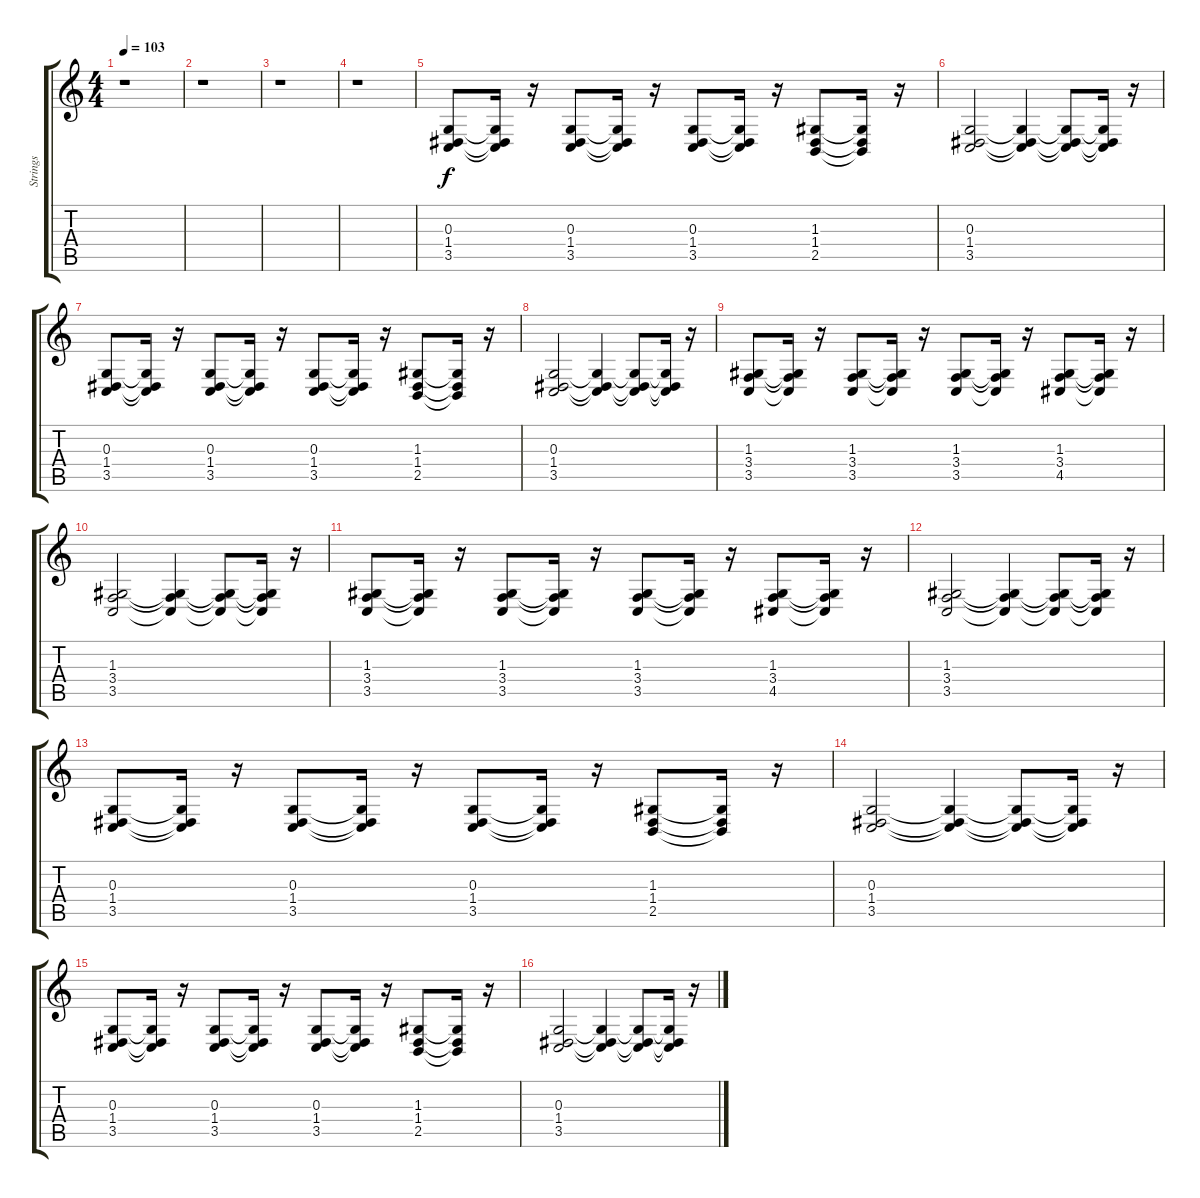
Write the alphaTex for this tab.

\track ("Strings" "Strings") {instrument stringensemble1}
\staff {score tabs}
\tuning (E4 B3 G3 D3 A2 E2) {hide}
\ts (4 4)
\tempo 103
\clef g2
\ks c
r.1{dy f instrument stringensemble1} |
r.1 |
r.1 |
r.1 |
(0.3 1.4 3.5).8 (0.3{t} 1.4{t} 3.5{t}).16 r.16 (0.3 1.4 3.5).8 (0.3{t} 1.4{t} 3.5{t}).16 r.16 (0.3 1.4 3.5).8 (0.3{t} 1.4{t} 3.5{t}).16 r.16 (1.3 1.4 2.5).8 (1.3{t} 1.4{t} 2.5{t}).16 r.16 |
(0.3 1.4 3.5).2 (0.3{t} 1.4{t} 3.5{t}).4 (0.3{t} 1.4{t} 3.5{t}).8 (0.3{t} 1.4{t} 3.5{t}).16 r.16 |
(0.3 1.4 3.5).8 (0.3{t} 1.4{t} 3.5{t}).16 r.16 (0.3 1.4 3.5).8 (0.3{t} 1.4{t} 3.5{t}).16 r.16 (0.3 1.4 3.5).8 (0.3{t} 1.4{t} 3.5{t}).16 r.16 (1.3 1.4 2.5).8 (1.3{t} 1.4{t} 2.5{t}).16 r.16 |
(0.3 1.4 3.5).2 (0.3{t} 1.4{t} 3.5{t}).4 (0.3{t} 1.4{t} 3.5{t}).8 (0.3{t} 1.4{t} 3.5{t}).16 r.16 |
(1.3 3.4 3.5).8 (1.3{t} 3.4{t} 3.5{t}).16 r.16 (1.3 3.4 3.5).8 (1.3{t} 3.4{t} 3.5{t}).16 r.16 (1.3 3.4 3.5).8 (1.3{t} 3.4{t} 3.5{t}).16 r.16 (1.3 3.4 4.5).8 (1.3{t} 3.4{t} 4.5{t}).16 r.16 |
(1.3 3.4 3.5).2 (1.3{t} 3.4{t} 3.5{t}).4 (1.3{t} 3.4{t} 3.5{t}).8 (1.3{t} 3.4{t} 3.5{t}).16 r.16 |
(1.3 3.4 3.5).8 (1.3{t} 3.4{t} 3.5{t}).16 r.16 (1.3 3.4 3.5).8 (1.3{t} 3.4{t} 3.5{t}).16 r.16 (1.3 3.4 3.5).8 (1.3{t} 3.4{t} 3.5{t}).16 r.16 (1.3 3.4 4.5).8 (1.3{t} 3.4{t} 4.5{t}).16 r.16 |
(1.3 3.4 3.5).2 (1.3{t} 3.4{t} 3.5{t}).4 (1.3{t} 3.4{t} 3.5{t}).8 (1.3{t} 3.4{t} 3.5{t}).16 r.16 |
(0.3 1.4 3.5).8 (0.3{t} 1.4{t} 3.5{t}).16 r.16 (0.3 1.4 3.5).8 (0.3{t} 1.4{t} 3.5{t}).16 r.16 (0.3 1.4 3.5).8 (0.3{t} 1.4{t} 3.5{t}).16 r.16 (1.3 1.4 2.5).8 (1.3{t} 1.4{t} 2.5{t}).16 r.16 |
(0.3 1.4 3.5).2 (0.3{t} 1.4{t} 3.5{t}).4 (0.3{t} 1.4{t} 3.5{t}).8 (0.3{t} 1.4{t} 3.5{t}).16 r.16 |
(0.3 1.4 3.5).8 (0.3{t} 1.4{t} 3.5{t}).16 r.16 (0.3 1.4 3.5).8 (0.3{t} 1.4{t} 3.5{t}).16 r.16 (0.3 1.4 3.5).8 (0.3{t} 1.4{t} 3.5{t}).16 r.16 (1.3 1.4 2.5).8 (1.3{t} 1.4{t} 2.5{t}).16 r.16 |
(0.3 1.4 3.5).2 (0.3{t} 1.4{t} 3.5{t}).4 (0.3{t} 1.4{t} 3.5{t}).8 (0.3{t} 1.4{t} 3.5{t}).16 r.16
